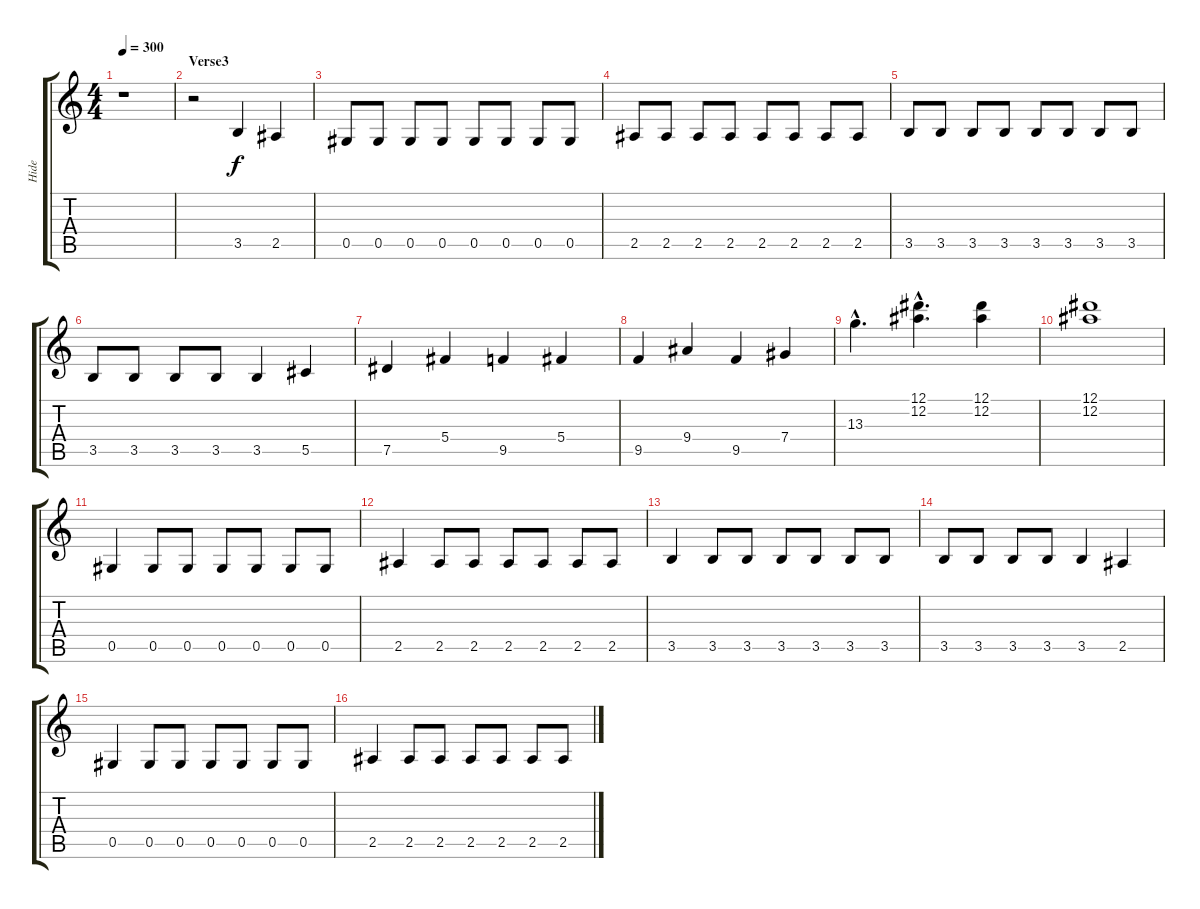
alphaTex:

\track ("Hide" "Hide") {instrument overdrivenguitar}
\staff {score tabs}
\tuning (Eb4 Bb3 Gb3 Db3 Ab2 Eb2) {hide}
\ts (4 4)
\tempo 300
\clef g2
\ks c
r.1{dy f} |
\section ("" "Verse3")
r.2 3.5.4 2.5.4 |
0.5.8 0.5.8 0.5.8 0.5.8 0.5.8 0.5.8 0.5.8 0.5.8 |
2.5.8 2.5.8 2.5.8 2.5.8 2.5.8 2.5.8 2.5.8 2.5.8 |
3.5.8 3.5.8 3.5.8 3.5.8 3.5.8 3.5.8 3.5.8 3.5.8 |
3.5.8 3.5.8 3.5.8 3.5.8 3.5.4 5.5.4 |
7.5.4 5.4.4 9.5.4 5.4.4 |
9.5.4 9.4.4 9.5.4 7.4.4 |
13.3{hac}.4{d} (12.1{hac} 12.2{hac}).4{d} (12.1 12.2).4 |
(12.1 12.2).1 |
0.5.4 0.5.8 0.5.8 0.5.8 0.5.8 0.5.8 0.5.8 |
2.5.4 2.5.8 2.5.8 2.5.8 2.5.8 2.5.8 2.5.8 |
3.5.4 3.5.8 3.5.8 3.5.8 3.5.8 3.5.8 3.5.8 |
3.5.8 3.5.8 3.5.8 3.5.8 3.5.4 2.5.4 |
0.5.4 0.5.8 0.5.8 0.5.8 0.5.8 0.5.8 0.5.8 |
2.5.4 2.5.8 2.5.8 2.5.8 2.5.8 2.5.8 2.5.8
